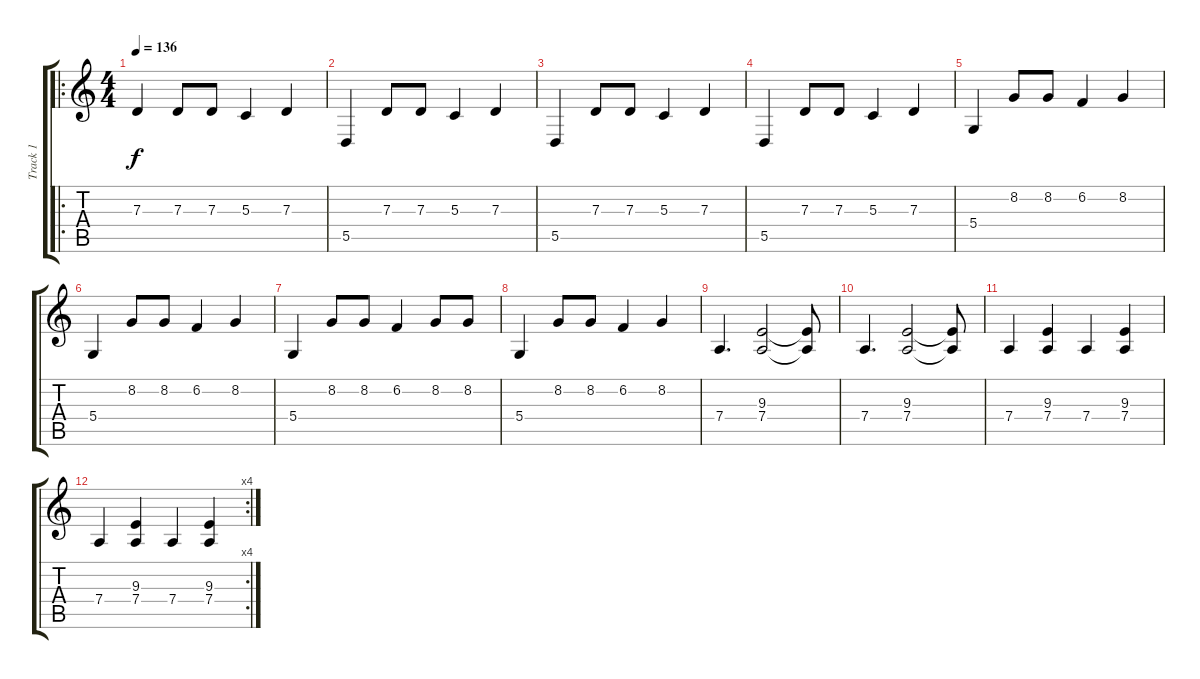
\track ("Track 1" "Track 1") {instrument altosax}
\staff {score tabs}
\tuning (E4 B3 G3 D3 A2 E2) {hide}
\ro
\ts (4 4)
\tempo 136
\clef g2
\ks c
7.3.4{dy f} 7.3.8 7.3.8 5.3.4 7.3.4 |
5.5.4 7.3.8 7.3.8 5.3.4 7.3.4 |
5.5.4 7.3.8 7.3.8 5.3.4 7.3.4 |
5.5.4 7.3.8 7.3.8 5.3.4 7.3.4 |
5.4.4 8.2.8 8.2.8 6.2.4 8.2.4 |
5.4.4 8.2.8 8.2.8 6.2.4 8.2.4 |
5.4.4 8.2.8 8.2.8 6.2.4 8.2.8 8.2.8 |
5.4.4 8.2.8 8.2.8 6.2.4 8.2.4 |
7.4.4{d} (9.3 7.4).2 (9.3{t} 7.4{t}).8 |
7.4.4{d} (9.3 7.4).2 (9.3{t} 7.4{t}).8 |
7.4.4 (9.3 7.4).4 7.4.4 (9.3 7.4).4 |
\rc 4
7.4.4 (9.3 7.4).4 7.4.4 (9.3 7.4).4
